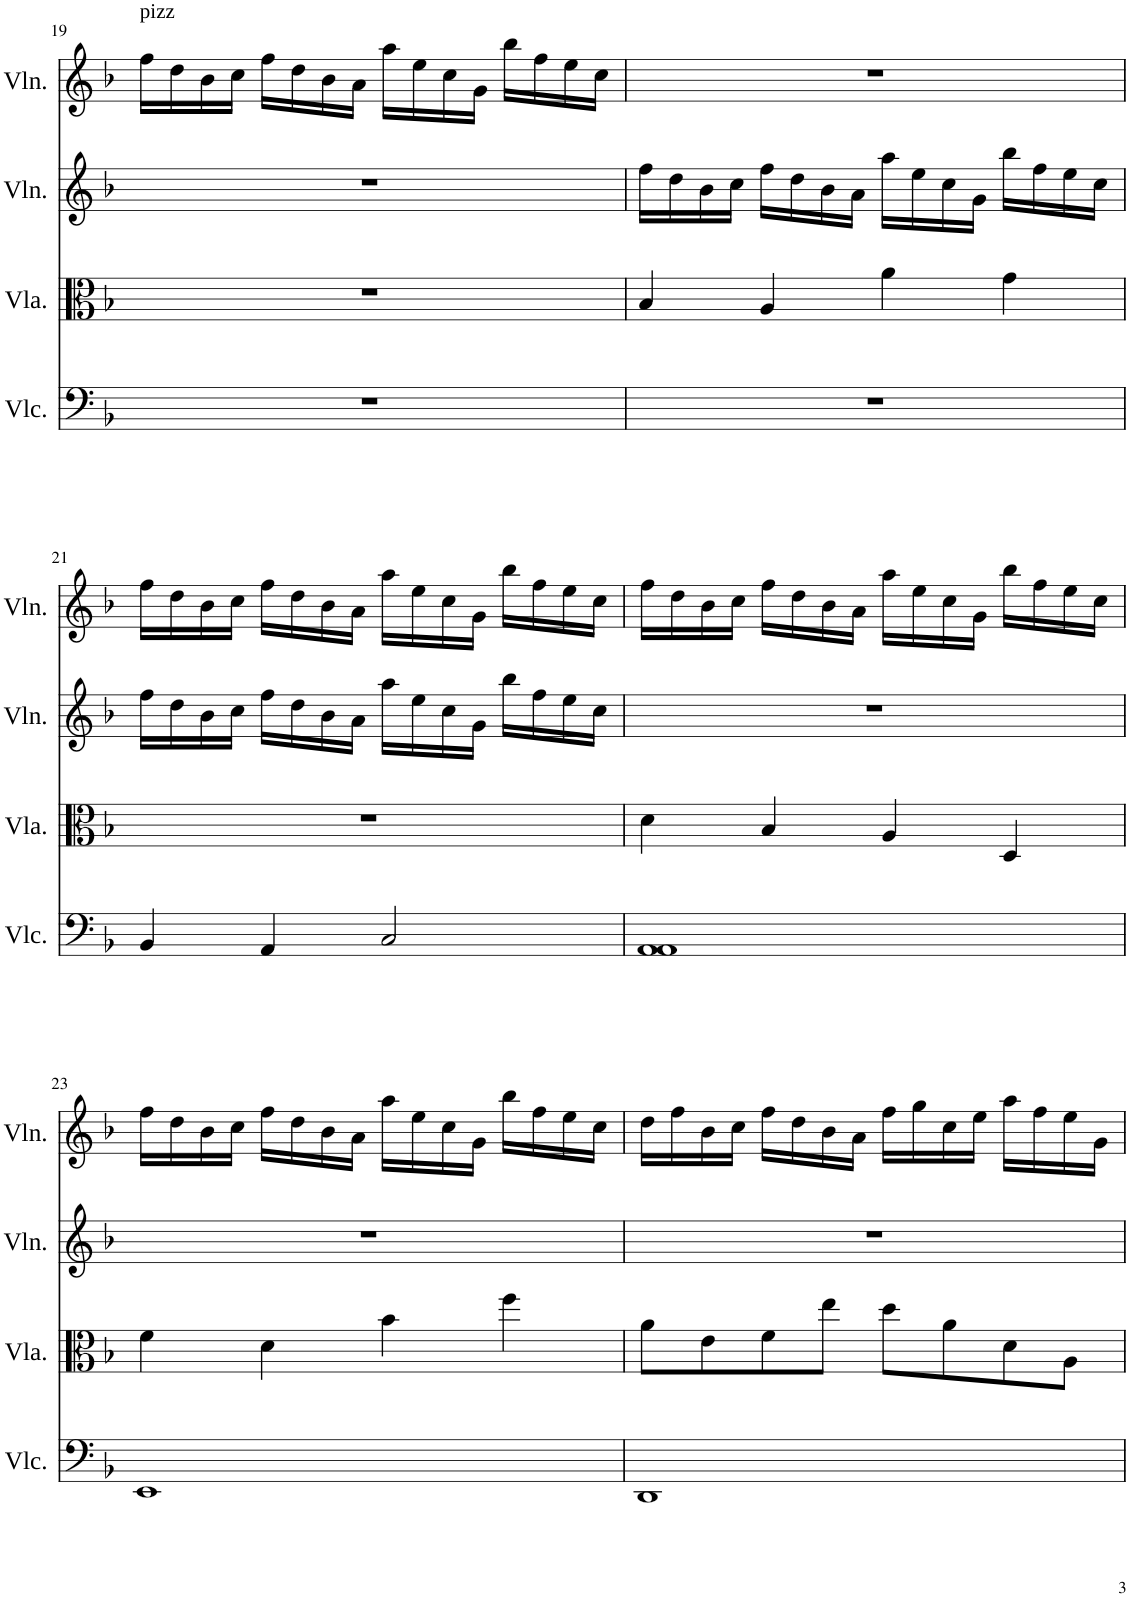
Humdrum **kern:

**kern	**kern	**kern	**kern
*part4	*part3	*part2	*part1
*staff4	*staff3	*staff2	*staff1
*I"Violoncello	*I"Viola	*I"Violin	*I"Violin
*I'Vlc.	*I'Vla.	*I'Vln.	*I'Vln.
!!LO:PB:g=z
*clefF4	*clefC3	*clefG2	*clefG2
*k[b-]	*k[b-]	*k[b-]	*k[b-]
*M4/4	*M4/4	*M4/4	*M4/4
=19	=19	=19	=19
!	!	!	!LO:TX:a:t=pizz
1r	1r	1r	16ff\LL
.	.	.	16dd\
.	.	.	16b-\
.	.	.	16cc\JJ
.	.	.	16ff\LL
.	.	.	16dd\
.	.	.	16b-\
.	.	.	16a\JJ
.	.	.	16aa\LL
.	.	.	16ee\
.	.	.	16cc\
.	.	.	16g\JJ
.	.	.	16bb-\LL
.	.	.	16ff\
.	.	.	16ee\
.	.	.	16cc\JJ
=20	=20	=20	=20
1r	4B-/	16ff\LL	1r
.	.	16dd\	.
.	.	16b-\	.
.	.	16cc\JJ	.
.	4A/	16ff\LL	.
.	.	16dd\	.
.	.	16b-\	.
.	.	16a\JJ	.
.	4a\	16aa\LL	.
.	.	16ee\	.
.	.	16cc\	.
.	.	16g\JJ	.
.	4g\	16bb-\LL	.
.	.	16ff\	.
.	.	16ee\	.
.	.	16cc\JJ	.
!!LO:LB:g=z
=21	=21	=21	=21
4BB-/	1r	16ff\LL	16ff\LL
.	.	16dd\	16dd\
.	.	16b-\	16b-\
.	.	16cc\JJ	16cc\JJ
4AA/	.	16ff\LL	16ff\LL
.	.	16dd\	16dd\
.	.	16b-\	16b-\
.	.	16a\JJ	16a\JJ
2C/	.	16aa\LL	16aa\LL
.	.	16ee\	16ee\
.	.	16cc\	16cc\
.	.	16g\JJ	16g\JJ
.	.	16bb-\LL	16bb-\LL
.	.	16ff\	16ff\
.	.	16ee\	16ee\
.	.	16cc\JJ	16cc\JJ
=22	=22	=22	=22
1AA 1AA	4d\	1r	16ff\LL
.	.	.	16dd\
.	.	.	16b-\
.	.	.	16cc\JJ
.	4B-/	.	16ff\LL
.	.	.	16dd\
.	.	.	16b-\
.	.	.	16a\JJ
.	4A/	.	16aa\LL
.	.	.	16ee\
.	.	.	16cc\
.	.	.	16g\JJ
.	4D/	.	16bb-\LL
.	.	.	16ff\
.	.	.	16ee\
.	.	.	16cc\JJ
!!LO:LB:g=z
=23	=23	=23	=23
1EE	4f\	1r	16ff\LL
.	.	.	16dd\
.	.	.	16b-\
.	.	.	16cc\JJ
.	4d\	.	16ff\LL
.	.	.	16dd\
.	.	.	16b-\
.	.	.	16a\JJ
.	4b-\	.	16aa\LL
.	.	.	16ee\
.	.	.	16cc\
.	.	.	16g\JJ
.	4ff\	.	16bb-\LL
.	.	.	16ff\
.	.	.	16ee\
.	.	.	16cc\JJ
=24	=24	=24	=24
1DD	8a\L	1r	16dd\LL
.	.	.	16ff\
.	8e\	.	16b-\
.	.	.	16cc\JJ
.	8f\	.	16ff\LL
.	.	.	16dd\
.	8ee\J	.	16b-\
.	.	.	16a\JJ
.	8dd\L	.	16ff\LL
.	.	.	16gg\
.	8a\	.	16cc\
.	.	.	16ee\JJ
.	8d\	.	16aa\LL
.	.	.	16ff\
.	8A\J	.	16ee\
.	.	.	16g\JJ
=	=	=	=
*-	*-	*-	*-
